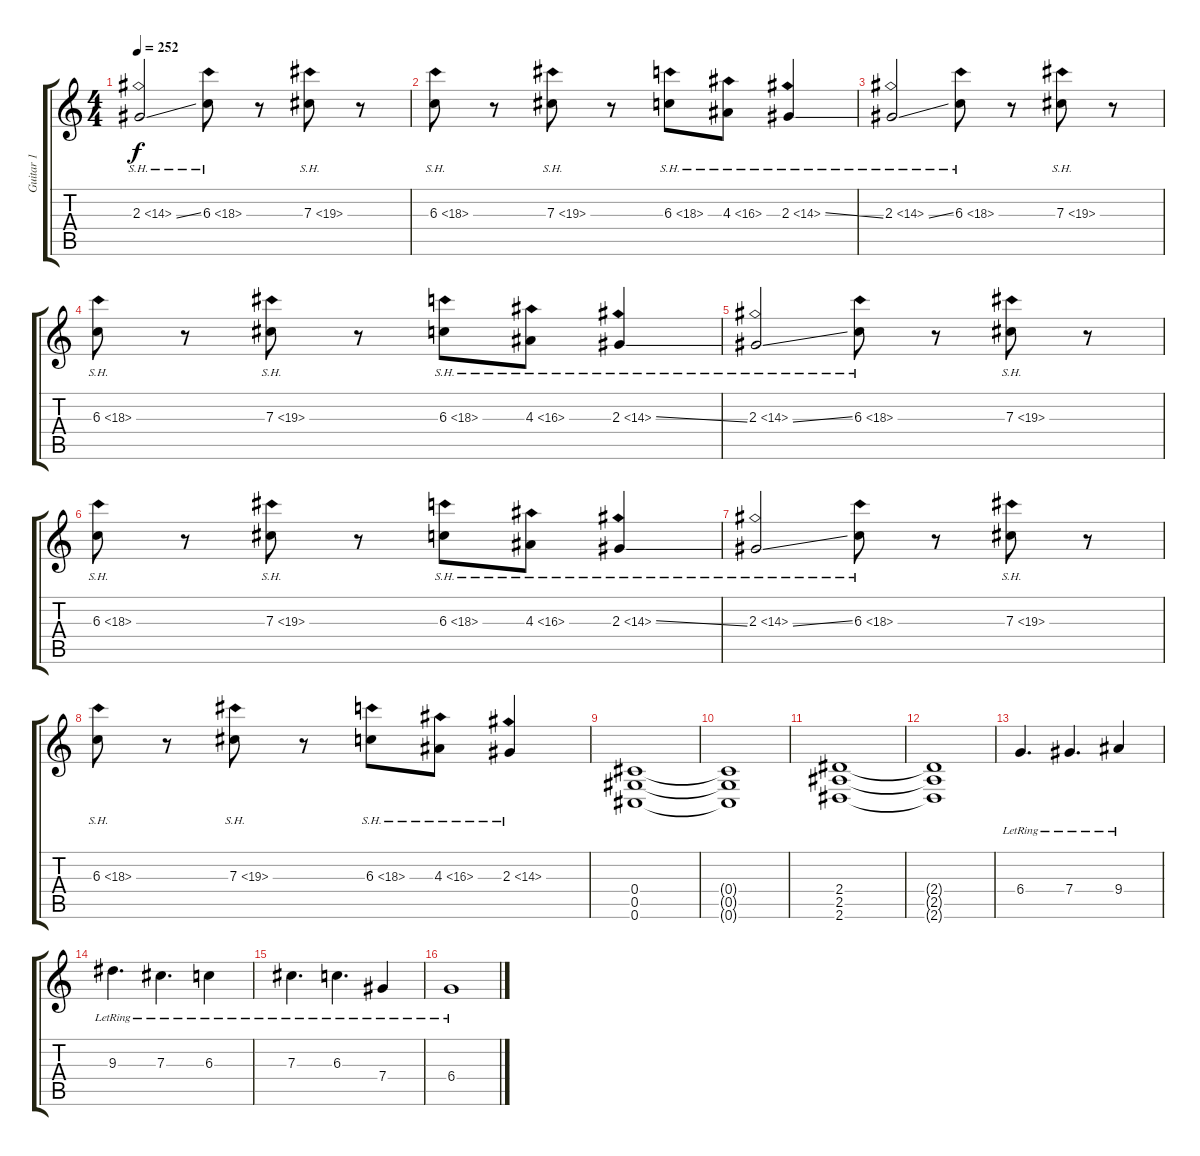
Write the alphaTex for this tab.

\track ("Guitar 1" "Guitar 1") {instrument overdrivenguitar}
\staff {score tabs}
\tuning (Eb4 Bb3 Gb3 Db3 Ab2 Db2) {hide}
\ts (4 4)
\tempo 252
\clef g2
\ks c
2.3{sh 12 ss}.2{dy f} 6.3{sh 12}.8 r.8 7.3{sh 12}.8 r.8 |
6.3{sh 12}.8 r.8 7.3{sh 12}.8 r.8 6.3{sh 12}.8 4.3{sh 12}.8 2.3{sh 12 ss}.4 |
2.3{sh 12 ss}.2 6.3{sh 12}.8 r.8 7.3{sh 12}.8 r.8 |
6.3{sh 12}.8 r.8 7.3{sh 12}.8 r.8 6.3{sh 12}.8 4.3{sh 12}.8 2.3{sh 12 ss}.4 |
2.3{sh 12 ss}.2 6.3{sh 12}.8 r.8 7.3{sh 12}.8 r.8 |
6.3{sh 12}.8 r.8 7.3{sh 12}.8 r.8 6.3{sh 12}.8 4.3{sh 12}.8 2.3{sh 12 ss}.4 |
2.3{sh 12 ss}.2 6.3{sh 12}.8 r.8 7.3{sh 12}.8 r.8 |
6.3{sh 12}.8 r.8 7.3{sh 12}.8 r.8 6.3{sh 12}.8 4.3{sh 12}.8 2.3{sh 12}.4 |
(0.4 0.5 0.6).1 |
(0.4{t} 0.5{t} 0.6{t}).1 |
(2.4 2.5 2.6).1 |
(2.4{t} 2.5{t} 2.6{t}).1 |
6.4{lr}.4{d} 7.4{lr}.4{d} 9.4{lr}.4 |
9.3{lr}.4{d} 7.3{lr}.4{d} 6.3{lr}.4 |
7.3{lr}.4{d} 6.3{lr}.4{d} 7.4{lr}.4 |
6.4{lr}.1
